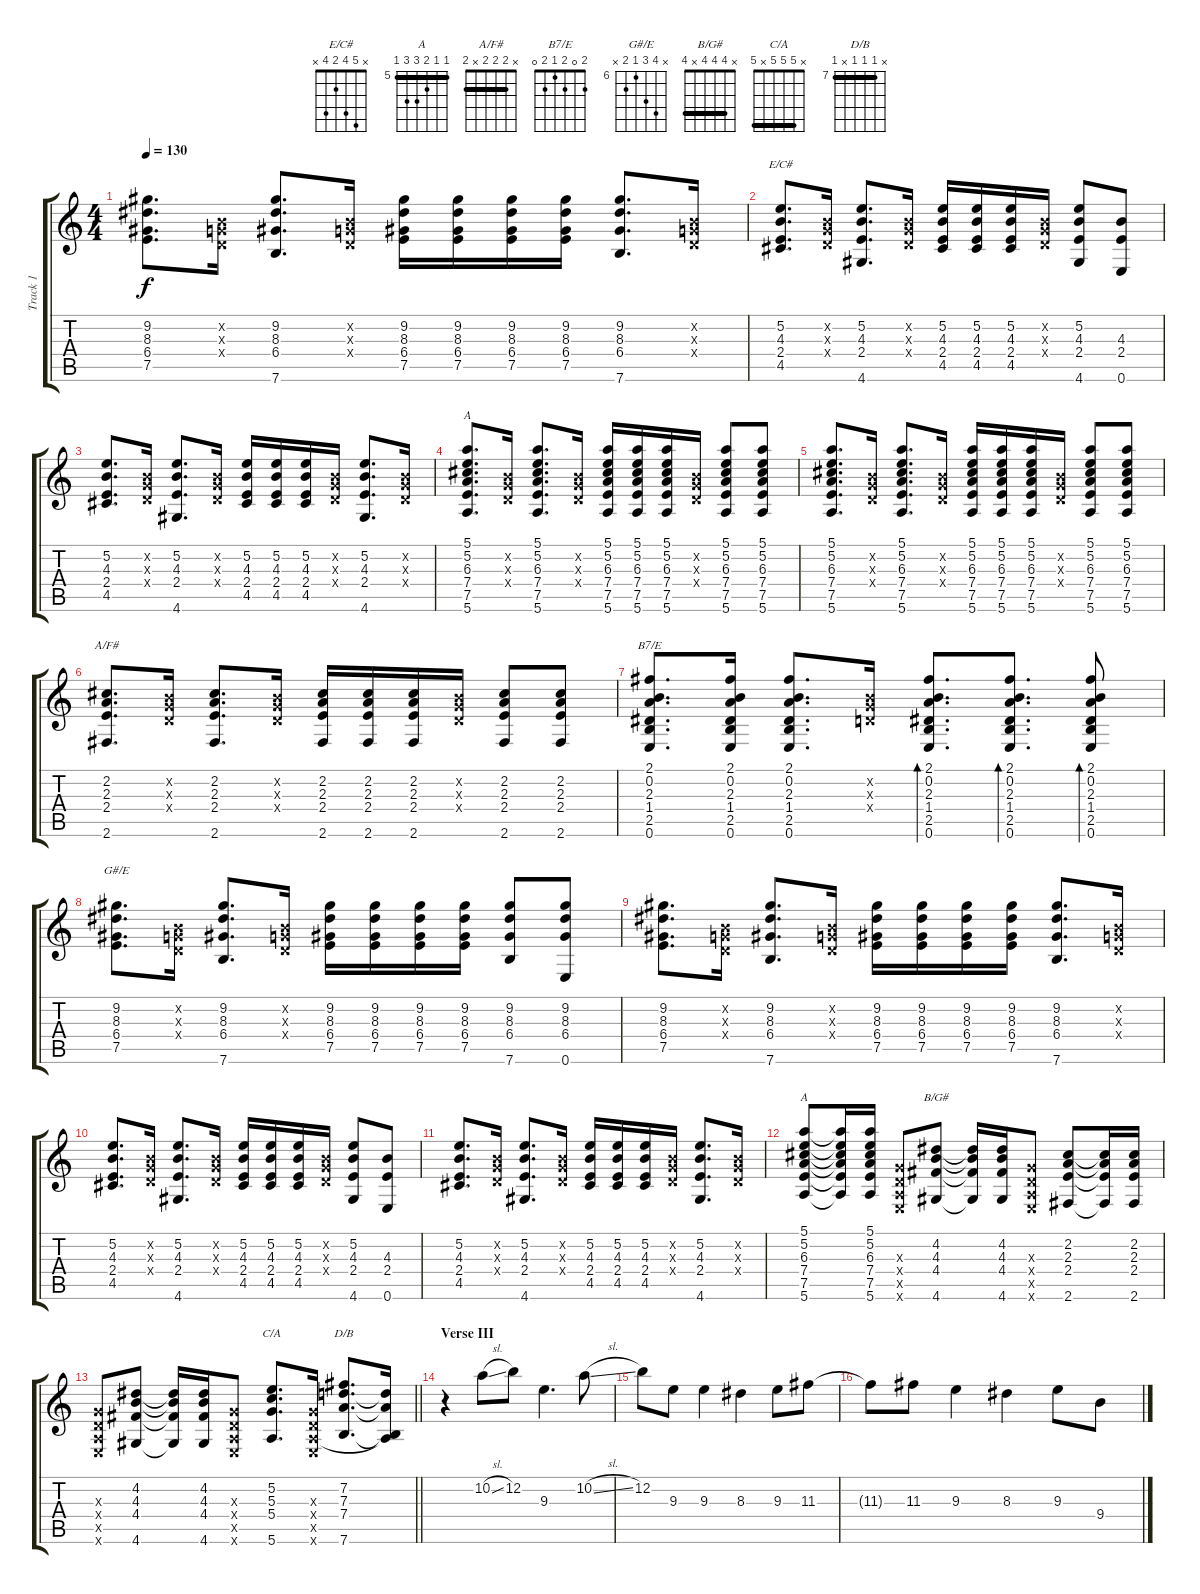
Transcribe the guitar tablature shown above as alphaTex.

\track ("Track 1" "Track 1") {instrument acousticguitarsteel}
\staff {score tabs}
\tuning (E4 B3 G3 D3 A2 E2) {hide}
\chord ("E/C#" x 5 4 2 4 x)
\chord ("A" 0 2 2 2 0 x)
\chord ("A/F#" x 2 2 2 x 2) {barre 2}
\chord ("B7/E" 2 0 2 1 2 0)
\chord ("G#/E" x 9 8 6 7 x) {firstfret 6}
\chord ("A" 5 5 6 7 7 5) {firstfret 5 barre 5}
\chord ("B/G#" x 4 4 4 x 4) {barre 4}
\chord ("C/A" x 5 5 5 x 5) {barre 5}
\chord ("D/B" x 7 7 7 x 7) {firstfret 7 barre 7}
\ts (4 4)
\tempo 130
\clef g2
\ks c
(9.2 8.3 6.4 7.5).8{d dy f} (0.2{x} 0.3{x} 0.4{x}).16 (9.2 8.3 6.4 7.6).8{d} (0.2{x} 0.3{x} 0.4{x}).16 (9.2 8.3 6.4 7.5).16 (9.2 8.3 6.4 7.5).16 (9.2 8.3 6.4 7.5).16 (9.2 8.3 6.4 7.5).16 (9.2 8.3 6.4 7.6).8{d} (0.2{x} 0.3{x} 0.4{x}).16 |
(5.2 4.3 2.4 4.5).8{d ch "E/C#"} (0.2{x} 0.3{x} 0.4{x}).16 (5.2 4.3 2.4 4.6).8{d} (0.2{x} 0.3{x} 0.4{x}).16 (5.2 4.3 2.4 4.5).16 (5.2 4.3 2.4 4.5).16 (5.2 4.3 2.4 4.5).16 (0.2{x} 0.3{x} 0.4{x}).16 (5.2 4.3 2.4 4.6).8 (4.3 2.4 0.6).8 |
(5.2 4.3 2.4 4.5).8{d} (0.2{x} 0.3{x} 0.4{x}).16 (5.2 4.3 2.4 4.6).8{d} (0.2{x} 0.3{x} 0.4{x}).16 (5.2 4.3 2.4 4.5).16 (5.2 4.3 2.4 4.5).16 (5.2 4.3 2.4 4.5).16 (0.2{x} 0.3{x} 0.4{x}).16 (5.2 4.3 2.4 4.6).8{d} (0.2{x} 0.3{x} 0.4{x}).16 |
(5.1 5.2 6.3 7.4 7.5 5.6).8{d ch "A"} (0.2{x} 0.3{x} 0.4{x}).16 (5.1 5.2 6.3 7.4 7.5 5.6).8{d} (0.2{x} 0.3{x} 0.4{x}).16 (5.1 5.2 6.3 7.4 7.5 5.6).16 (5.1 5.2 6.3 7.4 7.5 5.6).16 (5.1 5.2 6.3 7.4 7.5 5.6).16 (0.2{x} 0.3{x} 0.4{x}).16 (5.1 5.2 6.3 7.4 7.5 5.6).8 (5.1 5.2 6.3 7.4 7.5 5.6).8 |
(5.1 5.2 6.3 7.4 7.5 5.6).8{d} (0.2{x} 0.3{x} 0.4{x}).16 (5.1 5.2 6.3 7.4 7.5 5.6).8{d} (0.2{x} 0.3{x} 0.4{x}).16 (5.1 5.2 6.3 7.4 7.5 5.6).16 (5.1 5.2 6.3 7.4 7.5 5.6).16 (5.1 5.2 6.3 7.4 7.5 5.6).16 (0.2{x} 0.3{x} 0.4{x}).16 (5.1 5.2 6.3 7.4 7.5 5.6).8 (5.1 5.2 6.3 7.4 7.5 5.6).8 |
(2.2 2.3 2.4 2.6).8{d ch "A/F#"} (0.2{x} 0.3{x} 0.4{x}).16 (2.2 2.3 2.4 2.6).8{d} (0.2{x} 0.3{x} 0.4{x}).16 (2.2 2.3 2.4 2.6).16 (2.2 2.3 2.4 2.6).16 (2.2 2.3 2.4 2.6).16 (0.2{x} 0.3{x} 0.4{x}).16 (2.2 2.3 2.4 2.6).8 (2.2 2.3 2.4 2.6).8 |
(2.1 0.2 2.3 1.4 2.5 0.6).8{d ch "B7/E"} (2.1 0.2 2.3 1.4 2.5 0.6).16 (2.1 0.2 2.3 1.4 2.5 0.6).8{d} (0.2{x} 0.3{x} 0.4{x}).16 (2.1 0.2 2.3 1.4 2.5 0.6).8{d bd 60} (2.1 0.2 2.3 1.4 2.5 0.6).8{d bd 60} (2.1 0.2 2.3 1.4 2.5 0.6).8{bd 60} |
(9.2 8.3 6.4 7.5).8{d ch "G#/E"} (0.2{x} 0.3{x} 0.4{x}).16 (9.2 8.3 6.4 7.6).8{d} (0.2{x} 0.3{x} 0.4{x}).16 (9.2 8.3 6.4 7.5).16 (9.2 8.3 6.4 7.5).16 (9.2 8.3 6.4 7.5).16 (9.2 8.3 6.4 7.5).16 (9.2 8.3 6.4 7.6).8 (9.2 8.3 6.4 0.6).8 |
(9.2 8.3 6.4 7.5).8{d} (0.2{x} 0.3{x} 0.4{x}).16 (9.2 8.3 6.4 7.6).8{d} (0.2{x} 0.3{x} 0.4{x}).16 (9.2 8.3 6.4 7.5).16 (9.2 8.3 6.4 7.5).16 (9.2 8.3 6.4 7.5).16 (9.2 8.3 6.4 7.5).16 (9.2 8.3 6.4 7.6).8{d} (0.2{x} 0.3{x} 0.4{x}).16 |
(5.2 4.3 2.4 4.5).8{d} (0.2{x} 0.3{x} 0.4{x}).16 (5.2 4.3 2.4 4.6).8{d} (0.2{x} 0.3{x} 0.4{x}).16 (5.2 4.3 2.4 4.5).16 (5.2 4.3 2.4 4.5).16 (5.2 4.3 2.4 4.5).16 (0.2{x} 0.3{x} 0.4{x}).16 (5.2 4.3 2.4 4.6).8 (4.3 2.4 0.6).8 |
(5.2 4.3 2.4 4.5).8{d} (0.2{x} 0.3{x} 0.4{x}).16 (5.2 4.3 2.4 4.6).8{d} (0.2{x} 0.3{x} 0.4{x}).16 (5.2 4.3 2.4 4.5).16 (5.2 4.3 2.4 4.5).16 (5.2 4.3 2.4 4.5).16 (0.2{x} 0.3{x} 0.4{x}).16 (5.2 4.3 2.4 4.6).8{d} (0.2{x} 0.3{x} 0.4{x}).16 |
(5.1 5.2 6.3 7.4 7.5 5.6).8{ch "A"} (5.1{t} 5.2{t} 6.3{t} 7.4{t} 7.5{t} 5.6{t}).16 (5.1 5.2 6.3 7.4 7.5 5.6).16 (0.3{x} 0.4{x} 0.5{x} 0.6{x}).8 (4.2 4.3 4.4 4.6).8{ch "B/G#"} (4.2{t} 4.3{t} 4.4{t} 4.6{t}).16 (4.2 4.3 4.4 4.6).16 (0.3{x} 0.4{x} 0.5{x} 0.6{x}).8 (2.2 2.3 2.4 2.6).8 (2.2{t} 2.3{t} 2.4{t} 2.6{t}).16 (2.2 2.3 2.4 2.6).16 |
\barLineRight lightlight
(0.3{x} 0.4{x} 0.5{x} 0.6{x}).8 (4.2 4.3 4.4 4.6).8 (4.2{t} 4.3{t} 4.4{t} 4.6{t}).16 (4.2 4.3 4.4 4.6).16 (0.3{x} 0.4{x} 0.5{x} 0.6{x}).8 (5.2 5.3 5.4 5.6).8{d ch "C/A"} (0.3{x} 0.4{x} 0.5{x} 0.6{x}).16 (7.2 7.3 7.4 7.6).8{d ch "D/B"} (7.3{t} 7.4{t} 0.5{t} 7.6{t}).16 |
\section ("" "Verse III")
r.4{volume 16} 10.2{sl}.8 12.2.8 9.3.4{d} 10.2{sl}.8 |
12.2.8 9.3.8 9.3.4 8.3.4 9.3.8 11.3.8 |
11.3{t}.8 11.3.8 9.3.4 8.3.4 9.3.8 9.4.8
